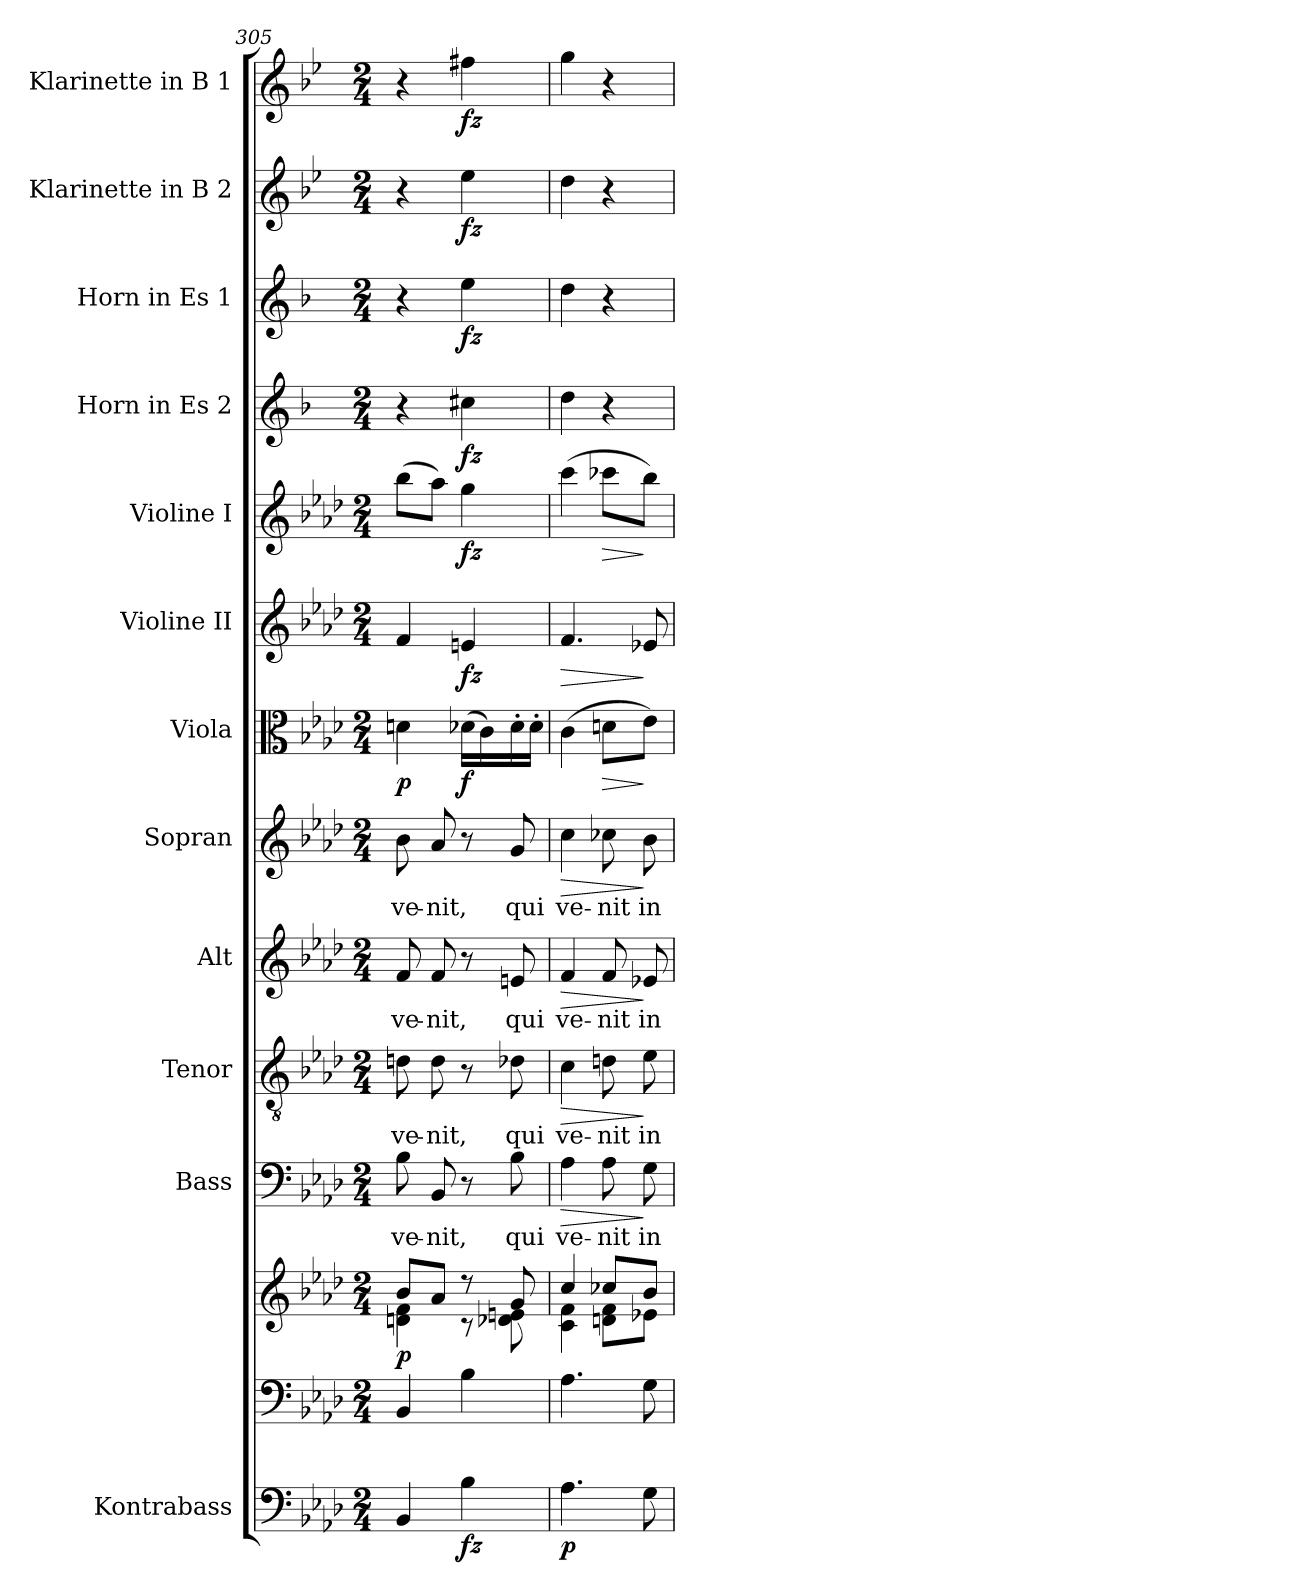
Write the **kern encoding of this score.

**kern	**dynam	**kern	**kern	**dynam	**kern	**text	**dynam	**kern	**text	**dynam	**kern	**text	**dynam	**kern	**text	**dynam	**kern	**dynam	**kern	**dynam	**kern	**dynam	**kern	**dynam	**kern	**dynam	**kern	**dynam	**kern	**dynam
*part13	*part13	*part12	*part12	*part12	*part11	*part11	*part11	*part10	*part10	*part10	*part9	*part9	*part9	*part8	*part8	*part8	*part7	*part7	*part6	*part6	*part5	*part5	*part4	*part4	*part3	*part3	*part2	*part2	*part1	*part1
*staff14	*staff14	*staff13	*staff12	*staff12/13	*staff11	*staff11	*staff11	*staff10	*staff10	*staff10	*staff9	*staff9	*staff9	*staff8	*staff8	*staff8	*staff7	*staff7	*staff6	*staff6	*staff5	*staff5	*staff4	*staff4	*staff3	*staff3	*staff2	*staff2	*staff1	*staff1
*I"Kontrabass	*	*	*	*	*I"Bass	*	*	*I"Tenor	*	*	*I"Alt	*	*	*I"Sopran	*	*	*I"Viola	*	*I"Violine II	*	*I"Violine I	*	*I"Horn in Es 2	*	*I"Horn in Es 1	*	*I"Klarinette in B 2	*	*I"Klarinette in B 1	*
*I'Kb.	*	*	*	*	*I'B	*	*	*I'T	*	*	*I'A	*	*	*I'S	*	*	*I'Vla.	*	*I'Vl. II	*	*I'Vl. I	*	*I'Hrn. 2	*	*I'Hrn. 1	*	*	*	*	*
*clefF4	*	*clefF4	*clefG2	*	*clefF4	*	*	*clefGv2	*	*	*clefG2	*	*	*clefG2	*	*	*clefC3	*	*clefG2	*	*clefG2	*	*clefG2	*	*clefG2	*	*clefG2	*	*clefG2	*
*ITrd7c12	*	*	*	*	*	*	*	*	*	*	*	*	*	*	*	*	*	*	*	*	*	*	*ITrd5c9	*	*ITrd5c9	*	*ITrd1c2	*	*ITrd1c2	*
*k[b-e-a-d-]	*	*k[b-e-a-d-]	*k[b-e-a-d-]	*	*k[b-e-a-d-]	*	*	*k[b-e-a-d-]	*	*	*k[b-e-a-d-]	*	*	*k[b-e-a-d-]	*	*	*k[b-e-a-d-]	*	*k[b-e-a-d-]	*	*k[b-e-a-d-]	*	*k[b-e-a-d-]	*	*k[b-e-a-d-]	*	*k[b-e-a-d-]	*	*k[b-e-a-d-]	*
*A-:	*	*A-:	*A-:	*	*A-:	*	*	*A-:	*	*	*A-:	*	*	*A-:	*	*	*A-:	*	*A-:	*	*A-:	*	*A-:	*	*A-:	*	*A-:	*	*A-:	*
*M2/4	*	*M2/4	*M2/4	*	*M2/4	*	*	*M2/4	*	*	*M2/4	*	*	*M2/4	*	*	*M2/4	*	*M2/4	*	*M2/4	*	*M2/4	*	*M2/4	*	*M2/4	*	*M2/4	*
=305	=305	=305	=305	=305	=305	=305	=305	=305	=305	=305	=305	=305	=305	=305	=305	=305	=305	=305	=305	=305	=305	=305	=305	=305	=305	=305	=305	=305	=305	=305
*	*	*	*^	*	*	*	*	*	*	*	*	*	*	*	*	*	*	*	*	*	*	*	*	*	*	*	*	*	*	*
!	!	!	!	!	!LO:DY:b	!	!LO:LY:b	!	!	!LO:LY:b	!	!	!LO:LY:b	!	!	!LO:LY:b	!	!	!LO:DY:b	!	!	!	!	!	!	!	!	!	!	!	!
4BBB-/	.	4BB-/	8b-/L	4dn\ 4f\	p	8B-\	ve-	.	8dn\	ve-	.	8f/	ve-	.	8b-\	ve-	.	4dn\	p	4f/	.	(>8bb-\L	.	4r	.	4r	.	4r	.	4r	.
!	!	!	!	!	!	!	!LO:LY:b	!	!	!LO:LY:b	!	!	!LO:LY:b	!	!	!LO:LY:b	!	!	!	!	!	!	!	!	!	!	!	!	!	!	!
.	.	.	8a-/J	.	.	8BB-/	-nit,	.	8d\	-nit,	.	8f/	-nit,	.	8a-/	-nit,	.	.	.	.	.	8aa-\J)	.	.	.	.	.	.	.	.	.
!	!LO:DY:b	!	!	!	!	!	!	!	!	!	!	!	!	!	!	!	!	!	!LO:DY:b	!	!LO:DY:b	!	!LO:DY:b	!	!LO:DY:b	!	!LO:DY:b	!	!LO:DY:b	!	!LO:DY:b
4BB-\	fz	4B-\	8r	8r	.	8r	.	.	8r	.	.	8r	.	.	8r	.	.	(>16d-X\LL	f	4en/	fz	4gg\	fz	4en\	fz	4g\	fz	4dd-\	fz	4een\	fz
.	.	.	.	.	.	.	.	.	.	.	.	.	.	.	.	.	.	16c\)	.	.	.	.	.	.	.	.	.	.	.	.	.
!	!	!	!	!	!	!	!LO:LY:b	!	!	!LO:LY:b	!	!	!LO:LY:b	!	!	!LO:LY:b	!	!	!	!	!	!	!	!	!	!	!	!	!	!	!
.	.	.	8g/	8d-X\ 8en\	.	8B-\	qui	.	8d-X\	qui	.	8en/	qui	.	8g/	qui	.	16d-'>\	.	.	.	.	.	.	.	.	.	.	.	.	.
.	.	.	.	.	.	.	.	.	.	.	.	.	.	.	.	.	.	16d-'>\JJ	.	.	.	.	.	.	.	.	.	.	.	.	.
=306	=306	=306	=306	=306	=306	=306	=306	=306	=306	=306	=306	=306	=306	=306	=306	=306	=306	=306	=306	=306	=306	=306	=306	=306	=306	=306	=306	=306	=306	=306	=306
!	!LO:DY:b	!	!	!	!	!	!LO:LY:b	!LO:HP:b	!	!LO:LY:b	!LO:HP:b	!	!LO:LY:b	!LO:HP:b	!	!LO:LY:b	!LO:HP:b	!	!	!	!LO:HP:b	!	!	!	!	!	!	!	!	!	!
4.AA-\	p	4.A-\	4cc/	4c\ 4f\	.	4A-\	ve-	>	4c\	ve-	>	4f/	ve-	>	4cc\	ve-	>	(>4c\	.	4.f/	>	(>4ccc\	.	4f\	.	4f\	.	4cc\	.	4ff\	.
!	!	!	!	!	!	!	!LO:LY:b	!	!	!LO:LY:b	!	!	!LO:LY:b	!	!	!LO:LY:b	!	!	!LO:HP:b	!	!	!	!LO:HP:b	!	!	!	!	!	!	!	!
.	.	.	8cc-X/L	8dn\ 8f\L	.	8A-\	-nit	.	8dn\	-nit	.	8f/	-nit	.	8cc-X\	-nit	.	8dn\L	>	.	.	8ccc-X\L	>	4r	.	4r	.	4r	.	4r	.
!	!	!	!	!	!	!	!LO:LY:b	!	!	!LO:LY:b	!	!	!LO:LY:b	!	!	!LO:LY:b	!	!	!	!	!	!	!	!	!	!	!	!	!	!	!
8GG\	.	8G\	8b-/J	8e-X\J	.	8G\	in	]	8e-\	in	]	8e-X/	in	]	8b-\	in	]	8e-\J)	]	8e-X/	]	8bb-\J)	]	.	.	.	.	.	.	.	.
*	*	*	*v	*v	*	*	*	*	*	*	*	*	*	*	*	*	*	*	*	*	*	*	*	*	*	*	*	*	*	*	*
=	=	=	=	=	=	=	=	=	=	=	=	=	=	=	=	=	=	=	=	=	=	=	=	=	=	=	=	=	=	=
*-	*-	*-	*-	*-	*-	*-	*-	*-	*-	*-	*-	*-	*-	*-	*-	*-	*-	*-	*-	*-	*-	*-	*-	*-	*-	*-	*-	*-	*-	*-
